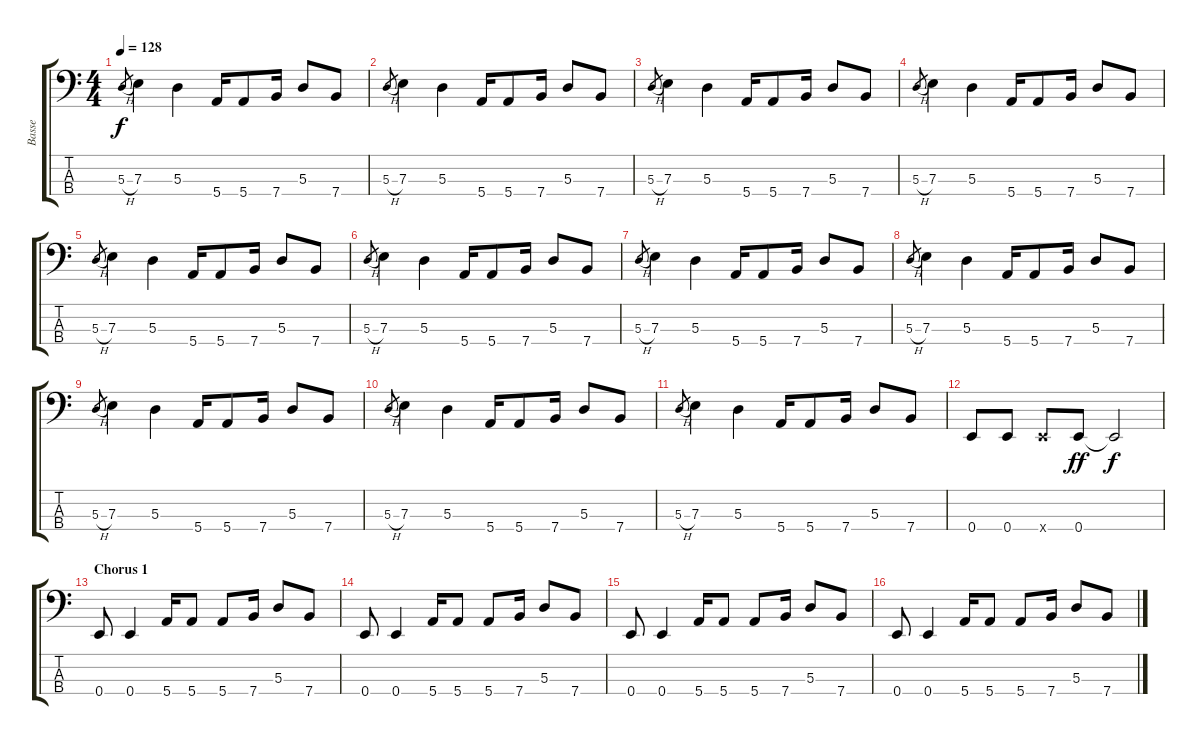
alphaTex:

\track ("Basse" "Basse") {instrument electricbassfinger}
\staff {score tabs}
\tuning (G2 D2 A1 E1) {hide}
\ts (4 4)
\tempo 128
\clef f4
\ks c
5.3{h}.8{gr dy f} 7.3.4 5.3.4 5.4.16 5.4.8 7.4.16 5.3.8 7.4.8 |
5.3{h}.8{gr} 7.3.4 5.3.4 5.4.16 5.4.8 7.4.16 5.3.8 7.4.8 |
5.3{h}.8{gr} 7.3.4 5.3.4 5.4.16 5.4.8 7.4.16 5.3.8 7.4.8 |
5.3{h}.8{gr} 7.3.4 5.3.4 5.4.16 5.4.8 7.4.16 5.3.8 7.4.8 |
5.3{h}.8{gr} 7.3.4 5.3.4 5.4.16 5.4.8 7.4.16 5.3.8 7.4.8 |
5.3{h}.8{gr} 7.3.4 5.3.4 5.4.16 5.4.8 7.4.16 5.3.8 7.4.8 |
5.3{h}.8{gr} 7.3.4 5.3.4 5.4.16 5.4.8 7.4.16 5.3.8 7.4.8 |
5.3{h}.8{gr} 7.3.4 5.3.4 5.4.16 5.4.8 7.4.16 5.3.8 7.4.8 |
5.3{h}.8{gr} 7.3.4 5.3.4 5.4.16 5.4.8 7.4.16 5.3.8 7.4.8 |
5.3{h}.8{gr} 7.3.4 5.3.4 5.4.16 5.4.8 7.4.16 5.3.8 7.4.8 |
5.3{h}.8{gr} 7.3.4 5.3.4 5.4.16 5.4.8 7.4.16 5.3.8 7.4.8 |
0.4.8 0.4.8 0.4{x}.8 0.4.8{dy ff} 0.4{t}.2{dy f} |
\section ("" "Chorus 1")
0.4.8 0.4.4 5.4.16 5.4.8 5.4.8 7.4.16 5.3.8 7.4.8 |
0.4.8 0.4.4 5.4.16 5.4.8 5.4.8 7.4.16 5.3.8 7.4.8 |
0.4.8 0.4.4 5.4.16 5.4.8 5.4.8 7.4.16 5.3.8 7.4.8 |
0.4.8 0.4.4 5.4.16 5.4.8 5.4.8 7.4.16 5.3.8 7.4.8
